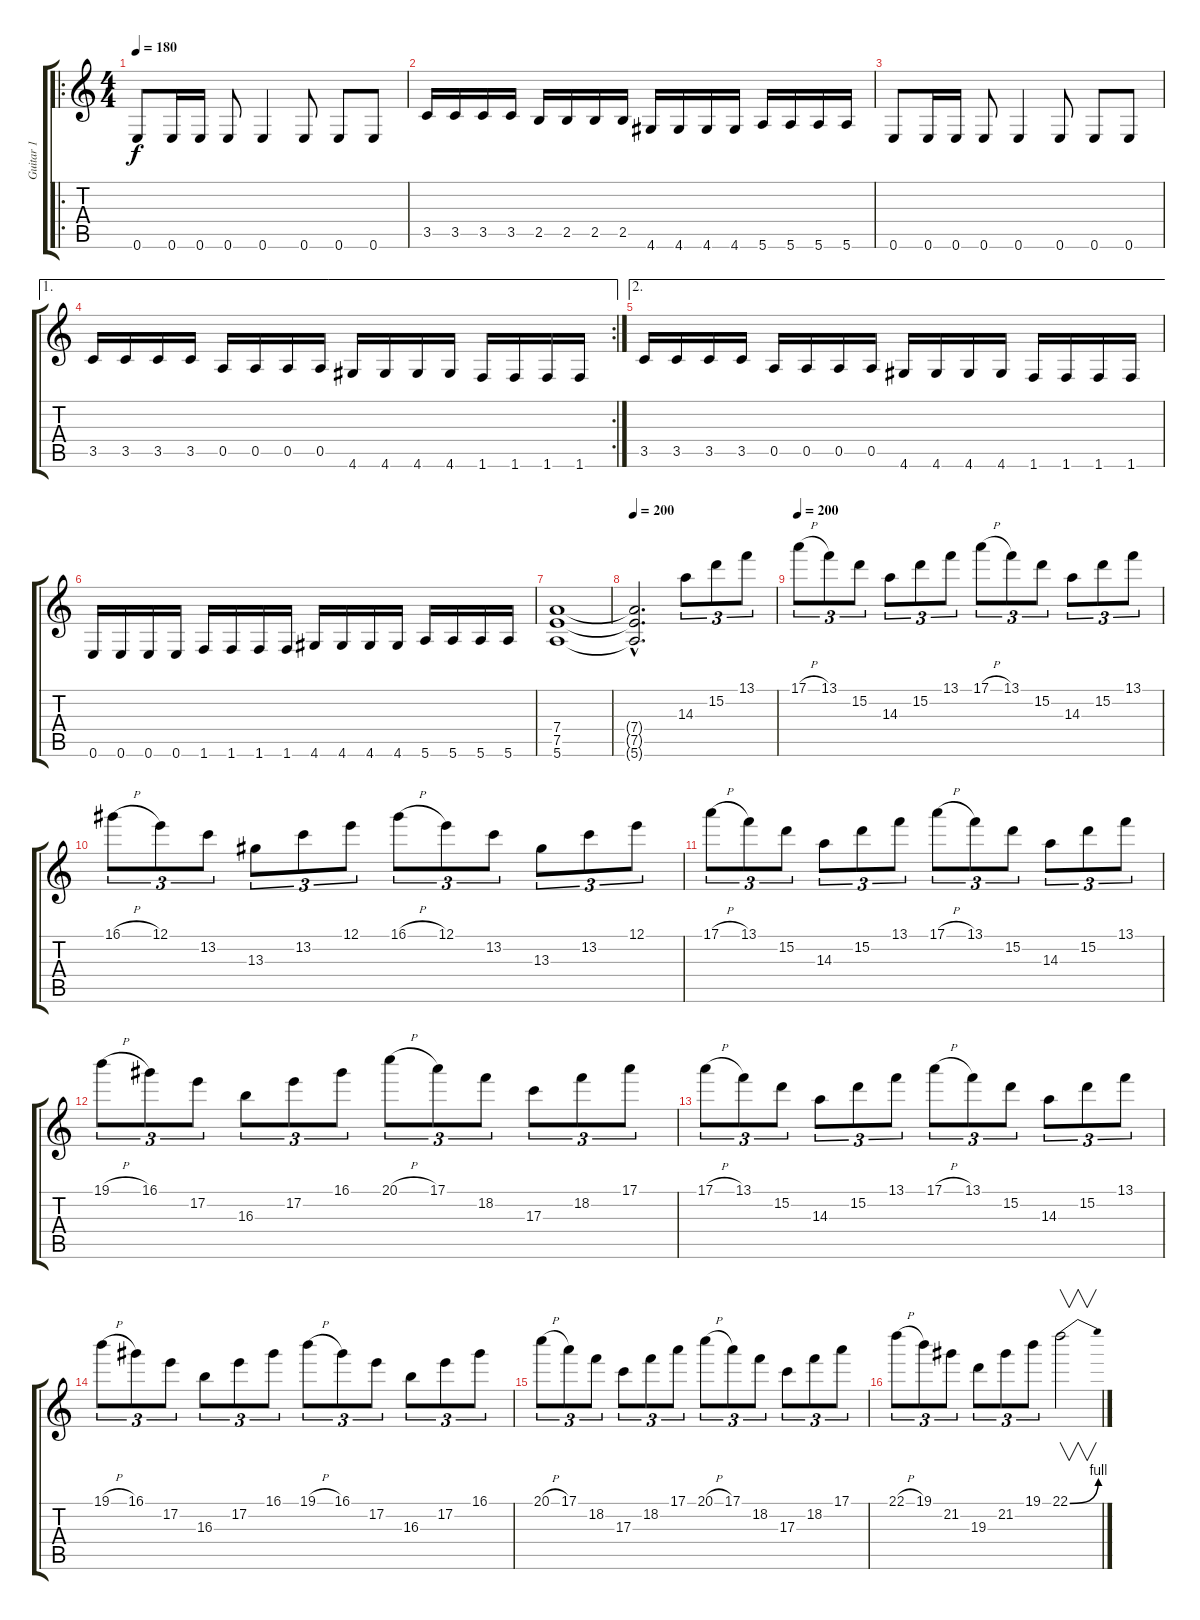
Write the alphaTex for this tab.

\track ("Guitar 1" "Guitar 1") {instrument distortionguitar}
\staff {score tabs}
\tuning (E4 B3 G3 D3 A2 E2) {hide}
\ro
\ts (4 4)
\tempo 180
\clef g2
\ks c
0.6.8{dy f} 0.6.16 0.6.16 0.6.8 0.6.4 0.6.8 0.6.8 0.6.8 |
3.5.16 3.5.16 3.5.16 3.5.16 2.5.16 2.5.16 2.5.16 2.5.16 4.6.16 4.6.16 4.6.16 4.6.16 5.6.16 5.6.16 5.6.16 5.6.16 |
0.6.8 0.6.16 0.6.16 0.6.8 0.6.4 0.6.8 0.6.8 0.6.8 |
\ae 1
\rc 2
3.5.16 3.5.16 3.5.16 3.5.16 0.5.16 0.5.16 0.5.16 0.5.16 4.6.16 4.6.16 4.6.16 4.6.16 1.6.16 1.6.16 1.6.16 1.6.16 |
\ae 2
3.5.16 3.5.16 3.5.16 3.5.16 0.5.16 0.5.16 0.5.16 0.5.16 4.6.16 4.6.16 4.6.16 4.6.16 1.6.16 1.6.16 1.6.16 1.6.16 |
0.6.16 0.6.16 0.6.16 0.6.16 1.6.16 1.6.16 1.6.16 1.6.16 4.6.16 4.6.16 4.6.16 4.6.16 5.6.16 5.6.16 5.6.16 5.6.16 |
(7.4 7.5 5.6).1 |
\tempo 200
(7.4{hac t} 7.5{hac t} 5.6{hac t}).2{d} 14.3.8{tu (3 2)} 15.2.8{tu (3 2)} 13.1.8{tu (3 2)} |
\tempo 200
17.1{h}.8{tu (3 2)} 13.1.8{tu (3 2)} 15.2.8{tu (3 2)} 14.3.8{tu (3 2)} 15.2.8{tu (3 2)} 13.1.8{tu (3 2)} 17.1{h}.8{tu (3 2)} 13.1.8{tu (3 2)} 15.2.8{tu (3 2)} 14.3.8{tu (3 2)} 15.2.8{tu (3 2)} 13.1.8{tu (3 2)} |
16.1{h}.8{tu (3 2)} 12.1.8{tu (3 2)} 13.2.8{tu (3 2)} 13.3.8{tu (3 2)} 13.2.8{tu (3 2)} 12.1.8{tu (3 2)} 16.1{h}.8{tu (3 2)} 12.1.8{tu (3 2)} 13.2.8{tu (3 2)} 13.3.8{tu (3 2)} 13.2.8{tu (3 2)} 12.1.8{tu (3 2)} |
17.1{h}.8{tu (3 2)} 13.1.8{tu (3 2)} 15.2.8{tu (3 2)} 14.3.8{tu (3 2)} 15.2.8{tu (3 2)} 13.1.8{tu (3 2)} 17.1{h}.8{tu (3 2)} 13.1.8{tu (3 2)} 15.2.8{tu (3 2)} 14.3.8{tu (3 2)} 15.2.8{tu (3 2)} 13.1.8{tu (3 2)} |
19.1{h}.8{tu (3 2)} 16.1.8{tu (3 2)} 17.2.8{tu (3 2)} 16.3.8{tu (3 2)} 17.2.8{tu (3 2)} 16.1.8{tu (3 2)} 20.1{h}.8{tu (3 2)} 17.1.8{tu (3 2)} 18.2.8{tu (3 2)} 17.3.8{tu (3 2)} 18.2.8{tu (3 2)} 17.1.8{tu (3 2)} |
17.1{h}.8{tu (3 2)} 13.1.8{tu (3 2)} 15.2.8{tu (3 2)} 14.3.8{tu (3 2)} 15.2.8{tu (3 2)} 13.1.8{tu (3 2)} 17.1{h}.8{tu (3 2)} 13.1.8{tu (3 2)} 15.2.8{tu (3 2)} 14.3.8{tu (3 2)} 15.2.8{tu (3 2)} 13.1.8{tu (3 2)} |
19.1{h}.8{tu (3 2)} 16.1.8{tu (3 2)} 17.2.8{tu (3 2)} 16.3.8{tu (3 2)} 17.2.8{tu (3 2)} 16.1.8{tu (3 2)} 19.1{h}.8{tu (3 2)} 16.1.8{tu (3 2)} 17.2.8{tu (3 2)} 16.3.8{tu (3 2)} 17.2.8{tu (3 2)} 16.1.8{tu (3 2)} |
20.1{h}.8{tu (3 2)} 17.1.8{tu (3 2)} 18.2.8{tu (3 2)} 17.3.8{tu (3 2)} 18.2.8{tu (3 2)} 17.1.8{tu (3 2)} 20.1{h}.8{tu (3 2)} 17.1.8{tu (3 2)} 18.2.8{tu (3 2)} 17.3.8{tu (3 2)} 18.2.8{tu (3 2)} 17.1.8{tu (3 2)} |
22.1{h}.8{tu (3 2)} 19.1.8{tu (3 2)} 21.2.8{tu (3 2)} 19.3.8{tu (3 2)} 21.2.8{tu (3 2)} 19.1.8{tu (3 2)} 22.1{be (bend 0 0 60 4)}.2{v}
